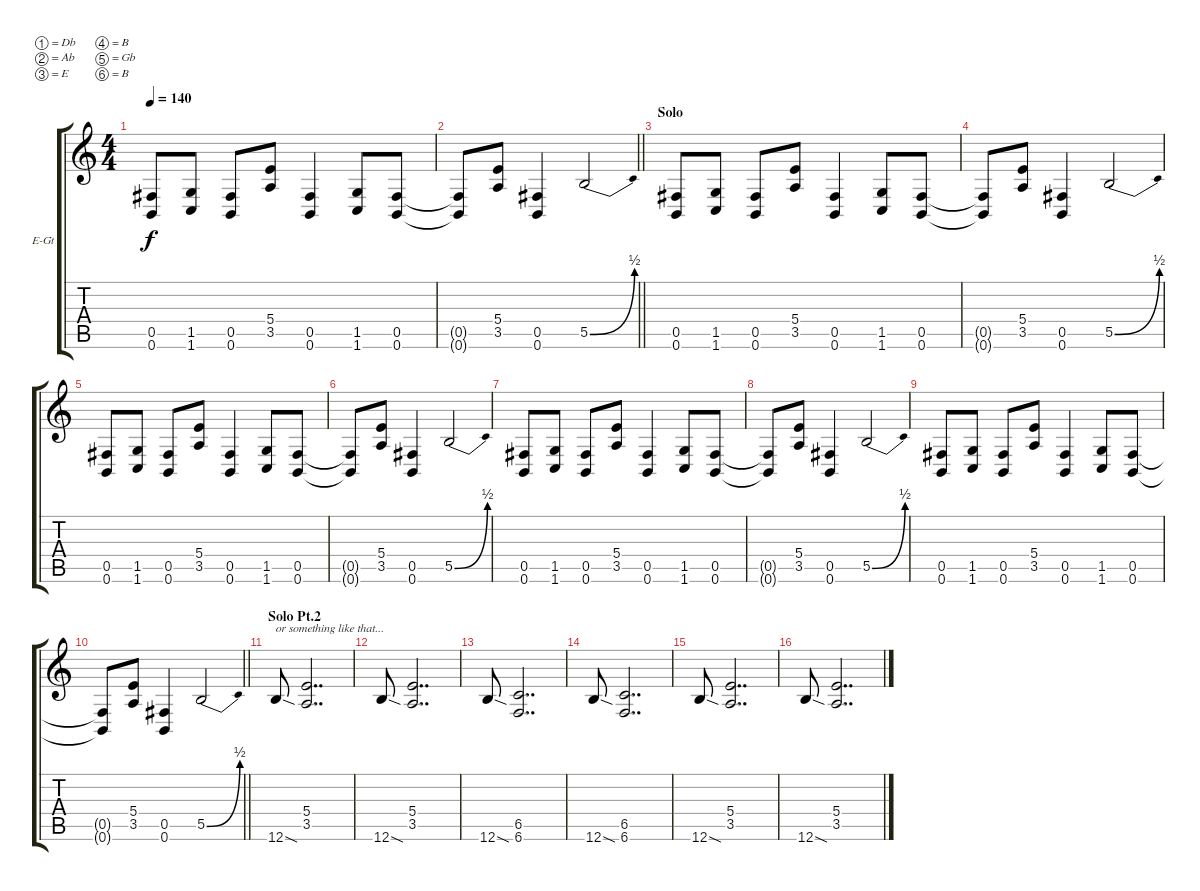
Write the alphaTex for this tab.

\bracketExtendMode groupsimilarinstruments
\firstSystemTrackNameOrientation horizontal
\otherSystemsTrackNameOrientation horizontal
\track ("Ahrue Luster" "E-Gt") {instrument distortionguitar}
\staff {score tabs}
\tuning (Db4 Ab3 E3 B2 Gb2 B1)
\ts (4 4)
\tempo 140
\clef g2
\ks c
(0.5 0.6).8{dy f} (1.5 1.6).8 (0.5 0.6).8 (5.4 3.5).8 (0.5 0.6).4 (1.5 1.6).8 (0.5 0.6).8 |
\barLineRight lightlight
(0.5{t} 0.6{t}).8 (5.4 3.5).8 (0.5 0.6).4 5.5{be (bend 0 0 60 2)}.2 |
\section ("" "Solo")
(0.5 0.6).8 (1.5 1.6).8 (0.5 0.6).8 (5.4 3.5).8 (0.5 0.6).4 (1.5 1.6).8 (0.5 0.6).8 |
(0.5{t} 0.6{t}).8 (5.4 3.5).8 (0.5 0.6).4 5.5{be (bend 0 0 60 2)}.2 |
(0.5 0.6).8 (1.5 1.6).8 (0.5 0.6).8 (5.4 3.5).8 (0.5 0.6).4 (1.5 1.6).8 (0.5 0.6).8 |
(0.5{t} 0.6{t}).8 (5.4 3.5).8 (0.5 0.6).4 5.5{be (bend 0 0 60 2)}.2 |
(0.5 0.6).8 (1.5 1.6).8 (0.5 0.6).8 (5.4 3.5).8 (0.5 0.6).4 (1.5 1.6).8 (0.5 0.6).8 |
(0.5{t} 0.6{t}).8 (5.4 3.5).8 (0.5 0.6).4 5.5{be (bend 0 0 60 2)}.2 |
(0.5 0.6).8 (1.5 1.6).8 (0.5 0.6).8 (5.4 3.5).8 (0.5 0.6).4 (1.5 1.6).8 (0.5 0.6).8 |
\barLineRight lightlight
(0.5{t} 0.6{t}).8 (5.4 3.5).8 (0.5 0.6).4 5.5{be (bend 0 0 60 2)}.2 |
\section ("" "Solo Pt.2")
12.6{sod}.8{txt "or something like that..."} (5.4 3.5).2{dd} |
12.6{sod}.8 (5.4 3.5).2{dd} |
12.6{sod}.8 (6.5 6.6).2{dd} |
12.6{sod}.8 (6.5 6.6).2{dd} |
12.6{sod}.8 (5.4 3.5).2{dd} |
12.6{sod}.8 (5.4 3.5).2{dd}
